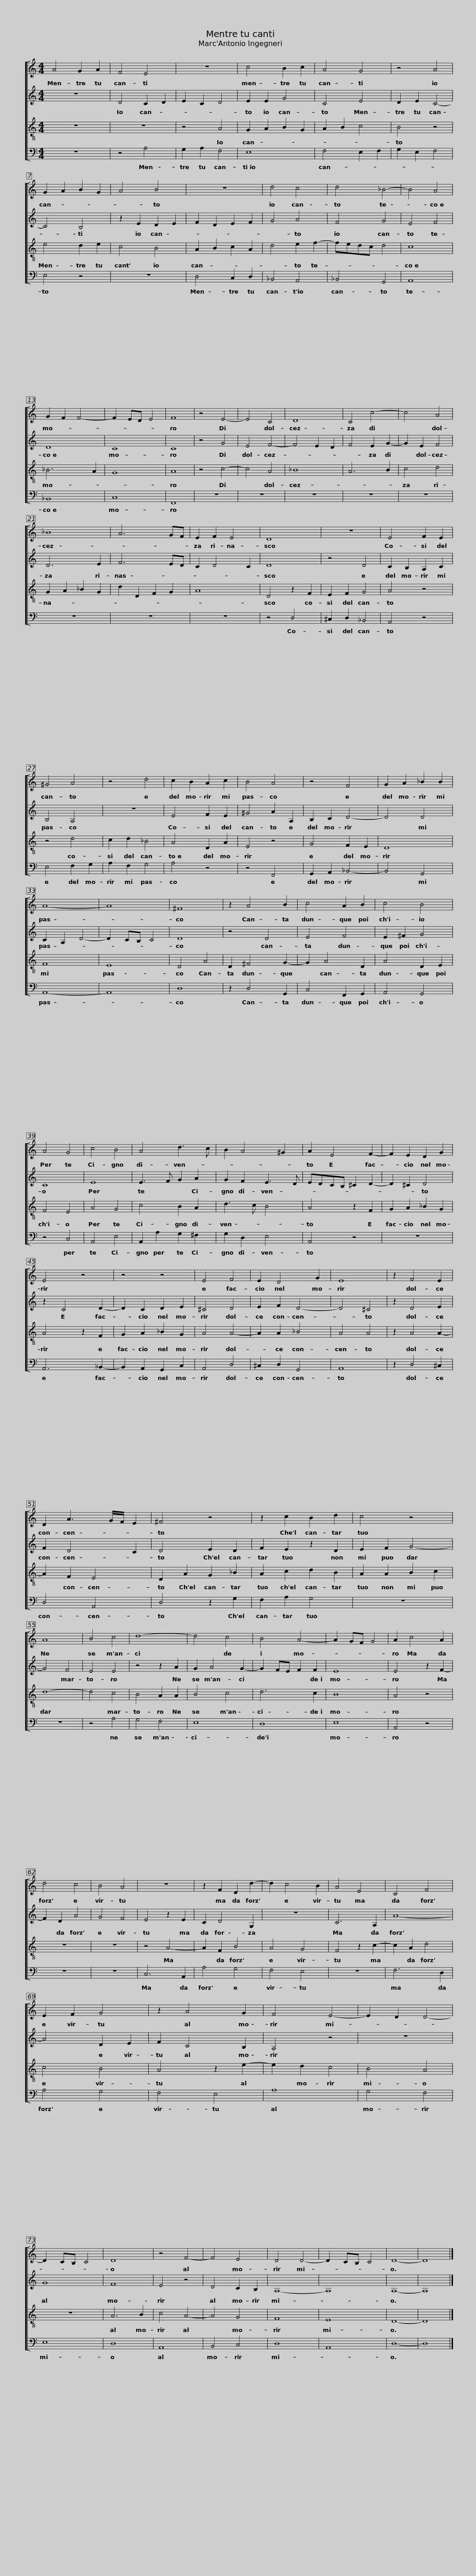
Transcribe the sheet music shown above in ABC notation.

X:1
%%score [ 1 2 3 4 ]
L:1/8
M:4/4
I:linebreak $
K:C
V:1 treble
V:2 treble
V:3 treble-8
V:4 bass
V:1
 A4 G2 A2 | F4 E4 | z8 | c4 B2 c2 | A4 G4 | %5
 z4 A4 | G2 A2 B2 G2 | A4 B4 | z8 | d4 c4 |$ %10
 d4 _B4- | B4 A4 | G2 F2 F4- | F2 ED E4 | F8 | %15
 z4 E4- | E4 C4 | D8 | C4 c4- | c4 A4 | %20
 _B8 | A6 GF | E2 F2 E4 | D8 |$ z8 | %25
 E4 F2 E2 | ^G4 A4 | z4 d4 | c2 B2 A2 c2 | B4 A4 | %30
 z4 F4 | G2 A2 _B2 B2 | A8- | A8 |$ ^F8 | %35
 z2 A4 B2 | c4 A2 B2 | c4 B4 | A4 G4 | c4 B4 | %40
 A4 d3 c | B2 A4 ^G2 | A2 E4 F2- |$ F2 E2 D2 G2 | E4 z4 | %45
 z4 z4 | E4 F4 | E2 D4 G2 | E8 | z2 F4 E2 | %50
 D2 A3 G/F/ E2 | ^F4 z4 |$ z2 c2 B2 d2 | c4 z4 | A8 | %55
 B4 c4 | d8- | d4 c4 | B4 A4- | A2 GF G4 | %60
 A2 c4 A2 | d4 c4 | B4 A4 |$ z8 | z2 F2 D2 d2- | %65
 d2 c4 B2 | A4 E4 | C4 F4 | E2 F2 G4 | z2 A4 G2 | %70
 F4 E4- | E2 D2 D4- | D2 CB, C4 | D8 | z4 F4- |$ %75
 F4 E4 | D4 D4- | D2 CB, C4 | D8- | D8 |] %80
V:2
 z8 | D4 C2 D2 | E2 C2 D4 | E2 E2 G4 | C4 E4 | %5
 D2 E2 C4- | C4 B,4 | z2 E2 D2 E2 | F2 D2 E2 F2 | G4 A4 |$ %10
 F4 G4 | E4 F4 | D8 | C8 | C8 | %15
 z4 G4 | E4 F4- | F4 E2 D2 | F4 E2 G2- | G2 E2 F4 | %20
 D6 E2 | F6 ED | C2 D4 C2 | D8 |$ z4 D4 | %25
 C2 B,2 A,2 C2 | B,4 A,4 | z8 | E4 F2 E2 | ^G4 A2 A,2 | %30
 B,2 C2 D4- | D4 D4 | C2 A,2 D4- | D2 CB, C4 |$ D8 | %35
 z4 D4 | E4 F4 | E2 ^F2 G4 | C8 | E8 | %40
 E3 F G2 A2 | G2 F2 E3 D | EDCB, ^C2 D2- |$ D2 ^C2 D4 | z2 C4 D2- | %45
 D2 C2 D2 E2 | ^C4 D4 | E2 F2 D4- | D4 ^C4 | z2 D4 E2 | %50
 F2 D4 C2 | D4 E2 D2 |$ F2 E2 z2 D2 | E2 F2 G4- | G4 F4 | %55
 E4 E4 | z4 z2 A2 | G2 A4 G2- | G2 FE F2 F2 | E8 | %60
 E4 z2 F2- | F2 D2 A4 | G4 F4 |$ E4 z2 E2 | C2 D4 G,2 | %65
 z8 | C6 A,2 | A8- | A4 D2 E2 | F2 C4 B,2 | %70
 A,4 z4 | z8 | G8 | F8 | E4 z4 |$ %75
 D4 C2 B,2 | A,8- | A,8 | A,8- | A,8 |] %80
V:3
 z8 | z8 | z4 A4 | G2 A2 B2 G2 | A2 B2 c4 | %5
 B4 z4 | e4 d2 e2 | c4 B4 | A2 B2 c2 A2 | d4 e2 f2- |$ %10
 fedc d4 | c8 | _B6 A2 | G8 | A8 | %15
 z4 c4- | c4 A4 | _B8 | A6 B2 | c4 d4 | %20
 G2 A2 _B2 G2 | d2 D2 F2 G2 | A8 | D4 z2 F2 |$ E2 F2 G4 | %25
 A4 z4 | z4 d4 | c2 d2 _B4 | A4 D2 A2 | E4 z4 | %30
 G4 F2 E2 | D8 | F8 | E8 |$ D4 A4 | %35
 D2 ^F4 G2- | G2 A4 D2 | A4 D2 E2 | F4 E4 | A4 G4 | %40
 c4 B2 A2 | d3 c B4 | A4 z2 F2 |$ G2 A2 _B2 G2 | A4 z2 F2 | %45
 G2 A2 _B2 G2 | A4 A4- | A2 A2 _B4 | A4 A4 | z2 A4 A2- | %50
 A2 F2 E4 | D2 A2 G2 _B2 |$ A2 c2 d2 B2 | A2 A2 B2 c2 | d8- | %55
 d4 c4 | B4 A2 A2 | B4 c4 | d6 c2 | B8 | %60
 A4 z4 | z8 | z8 |$ z4 A4- | A2 F2 B4 | %65
 A4 G4 | F4 z2 c2- | c2 A2 d4 | c4 B4 | A4 z2 e2- | %70
 e2 d2 c4 | B4 A4 | z8 | A6 B2 | c4 A4- |$ %75
 A4 G4 | F8 | E8 | D8- | D8 |] %80
V:4
 z8 | z4 A,4 | G,2 A,2 F,4 | E,8 | F,4 E,2 F,2 | %5
 G,2 E,2 F,4 | E,4 z4 | z8 | D,4 C,2 D,2 | _B,,4 A,,4 |$ %10
 _B,,4 G,,4 | A,,8 | _B,,8 | C,8 | F,,8 | %15
 z8 | z8 | z8 | z8 | z8 | %20
 z8 | z8 | z8 | z4 D,4 |$ ^C,2 D,2 _B,,4 | %25
 A,,4 z4 | E,4 F,2 G,2 | A,2 F,2 G,4 | A,4 z4 | z4 F,,4 | %30
 G,,2 A,,2 _B,,4- | B,,4 G,,4 | A,,8- | A,,8 |$ D,8 | %35
 z2 D,4 G,,2 | C,4 F,,2 G,,2 | A,,4 G,,4 | z4 C,4 | A,,4 E,4 | %40
 A,,2 A,2 G,2 ^F,2 | G,2 D,2 E,4 | A,,4 z4 |$ z8 | A,,6 _B,,2- | %45
 B,,2 A,,2 G,,2 C,2 | A,,4 D,4 | ^C,2 D,2 G,,4 | A,,8 | z2 D,4 ^C,2 | %50
 D,4 A,,4 | D,4 z2 G,2 |$ F,2 A,2 G,4 | z8 | z8 | %55
 z4 A,4 | G,4 F,4 | E,8 | D,8 | E,8 | %60
 A,,4 z4 | z8 | z8 |$ C,6 A,,2 | A,4 G,4 | %65
 F,4 E,4 | z8 | F,6 D,2 | A,4 G,4 | F,4 E,4 | %70
 A,8 | G,4 F,4 | E,8 | D,8 | A,,8 |$ %75
 B,,4 C,4 | D,8 | A,,8 | D,8- | D,8 |] %80
